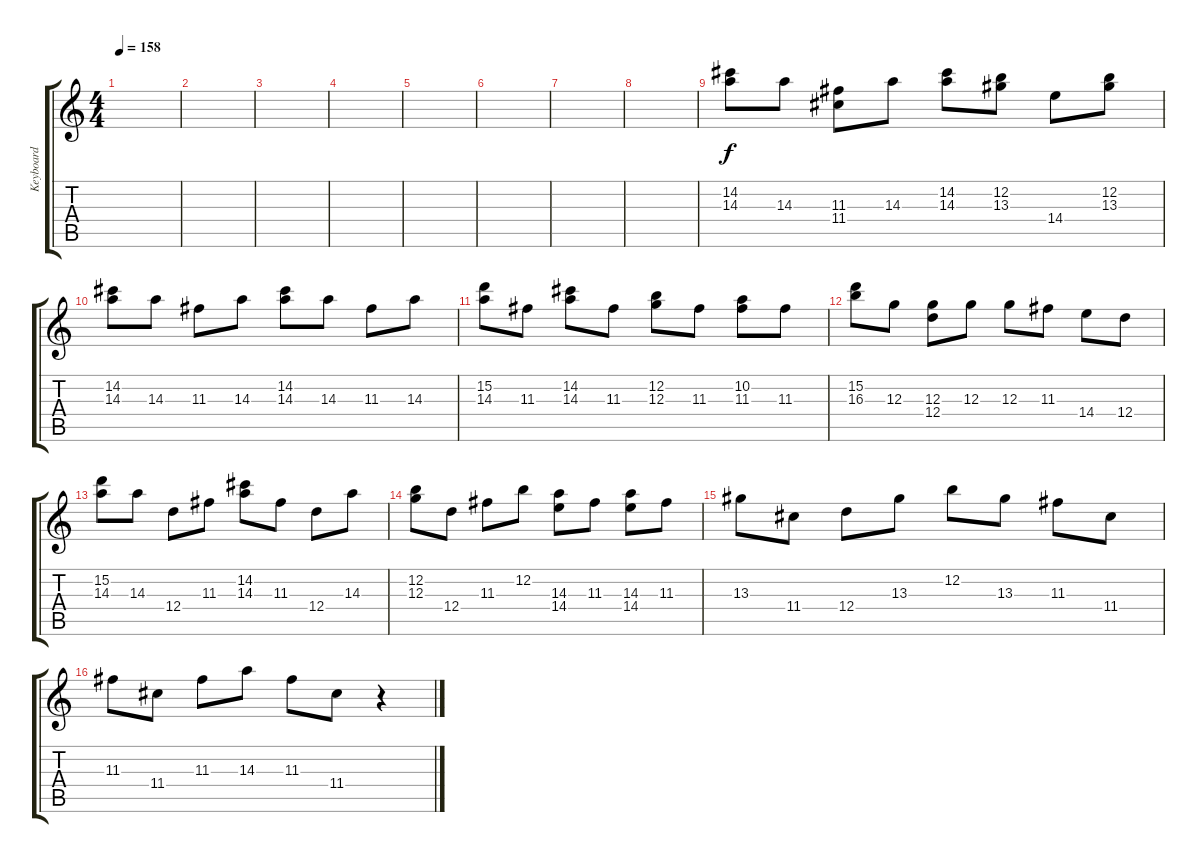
\track ("Keyboard" "Keyboard") {instrument electricguitarclean}
\staff {score tabs}
\tuning (E4 B3 G3 D3 A2 E2) {hide}
\ts (4 4)
\tempo 158
\clef g2
\ks c
|
|
\section ("" "")
|
|
|
|
|
|
\section ("" "")
(14.2 14.3).8{instrument harpsichord} 14.3.8 (11.3 11.4).8 14.3.8 (14.2 14.3).8 (12.2 13.3).8 14.4.8 (12.2 13.3).8 |
(14.2 14.3).8 14.3.8 11.3.8 14.3.8 (14.2 14.3).8 14.3.8 11.3.8 14.3.8 |
(15.2 14.3).8 11.3.8 (14.2 14.3).8 11.3.8 (12.2 12.3).8 11.3.8 (10.2 11.3).8 11.3.8 |
(15.2 16.3).8 12.3.8 (12.3 12.4).8 12.3.8 12.3.8 11.3.8 14.4.8 12.4.8 |
(15.2 14.3).8 14.3.8 12.4.8 11.3.8 (14.2 14.3).8 11.3.8 12.4.8 14.3.8 |
(12.2 12.3).8 12.4.8 11.3.8 12.2.8 (14.3 14.4).8 11.3.8 (14.3 14.4).8 11.3.8 |
13.3.8 11.4.8 12.4.8 13.3.8 12.2.8 13.3.8 11.3.8 11.4.8 |
11.3.8 11.4.8 11.3.8 14.3.8 11.3.8 11.4.8 r.4
